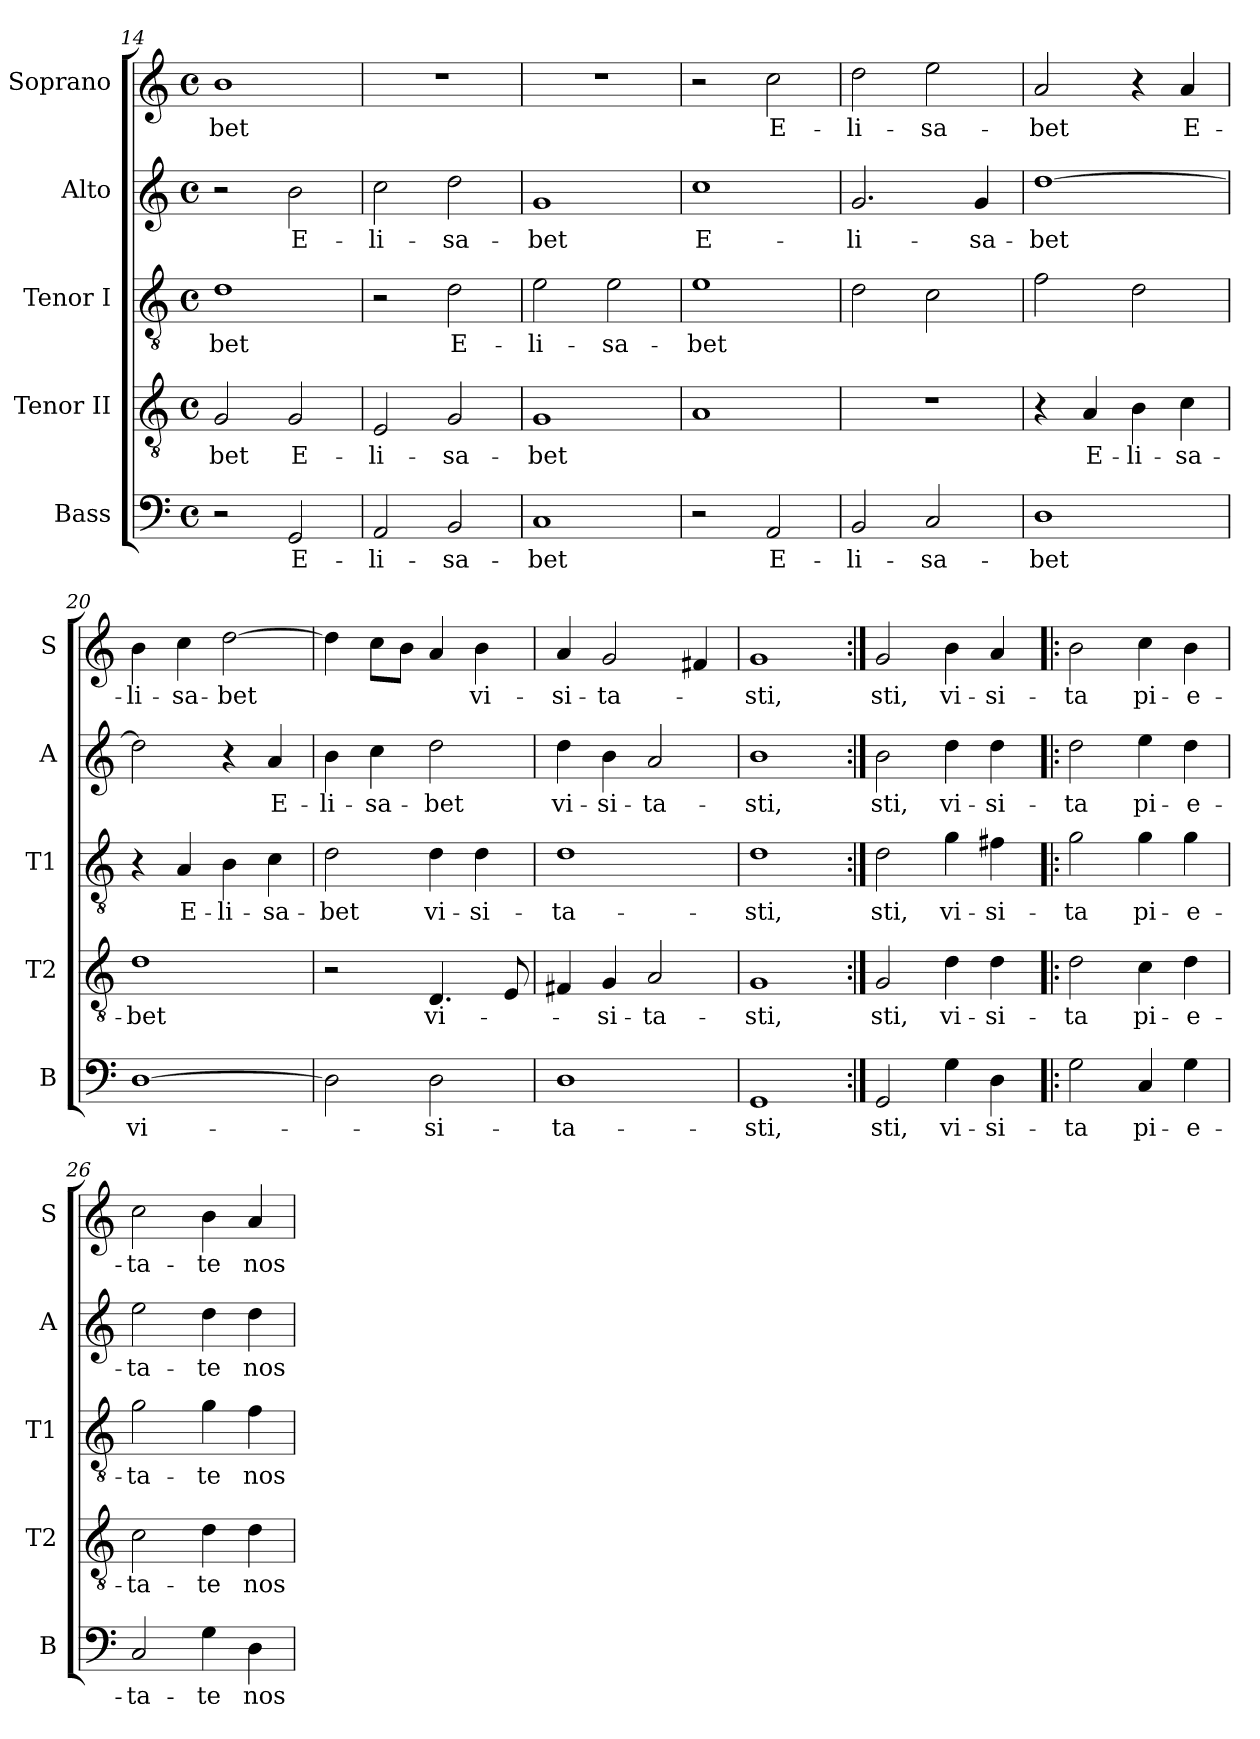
**kern	**text	**kern	**text	**kern	**text	**kern	**text	**kern	**text
*part5	*part5	*part4	*part4	*part3	*part3	*part2	*part2	*part1	*part1
*staff5	*staff5	*staff4	*staff4	*staff3	*staff3	*staff2	*staff2	*staff1	*staff1
*I"Bass	*	*I"Tenor II	*	*I"Tenor I	*	*I"Alto	*	*I"Soprano	*
*I'B	*	*I'T2	*	*I'T1	*	*I'A	*	*I'S	*
*clefF4	*	*clefGv2	*	*clefGv2	*	*clefG2	*	*clefG2	*
*k[]	*	*k[]	*	*k[]	*	*k[]	*	*k[]	*
*C:	*	*C:	*	*C:	*	*C:	*	*C:	*
*M4/4	*	*M4/4	*	*M4/4	*	*M4/4	*	*M4/4	*
*met(c)	*	*met(c)	*	*met(c)	*	*met(c)	*	*met(c)	*
=14	=14	=14	=14	=14	=14	=14	=14	=14	=14
2r	.	2G/	-bet	1d	-bet	2r	.	1b	-bet
2GG/	E-	2G/	E-	.	.	2b\	E-	.	.
=15	=15	=15	=15	=15	=15	=15	=15	=15	=15
2AA/	-li-	2E/	-li-	2r	.	2cc\	-li-	1r	.
2BB/	-sa-	2G/	-sa-	2d\	E-	2dd\	-sa-	.	.
=16	=16	=16	=16	=16	=16	=16	=16	=16	=16
1C	-bet	1G	-bet	2e\	-li-	1g	-bet	1r	.
.	.	.	.	2e\	-sa-	.	.	.	.
=17	=17	=17	=17	=17	=17	=17	=17	=17	=17
2r	.	1A	.	1e	-bet	1cc	E-	2r	.
2AA/	E-	.	.	.	.	.	.	2cc\	E-
=18	=18	=18	=18	=18	=18	=18	=18	=18	=18
2BB/	-li-	1r	.	2d\	.	2.g/	-li-	2dd\	-li-
2C/	-sa-	.	.	2c\	.	.	.	2ee\	-sa-
.	.	.	.	.	.	4g/	-sa-	.	.
=19	=19	=19	=19	=19	=19	=19	=19	=19	=19
1D	-bet	4r	.	2f\	.	[1dd	-bet	2a/	-bet
.	.	4A/	E-	.	.	.	.	.	.
.	.	4B\	-li-	2d\	.	.	.	4r	.
.	.	4c\	-sa-	.	.	.	.	4a/	E-
!!LO:PB:g=z
=20	=20	=20	=20	=20	=20	=20	=20	=20	=20
[1D	vi-	1d	-bet	4r	.	2dd\]	.	4b\	-li-
.	.	.	.	4A/	E-	.	.	4cc\	-sa-
.	.	.	.	4B\	-li-	4r	.	[2dd\	-bet
.	.	.	.	4c\	-sa-	4a/	E-	.	.
=21	=21	=21	=21	=21	=21	=21	=21	=21	=21
2D\]	.	2r	.	2d\	-bet	4b\	-li-	4dd\]	.
.	.	.	.	.	.	4cc\	-sa-	8cc\L	.
.	.	.	.	.	.	.	.	8b\J	.
2D\	-si-	4.D/	vi-	4d\	vi-	2dd\	-bet	4a/	.
.	.	.	.	4d\	-si-	.	.	4b\	vi-
.	.	8E/	.	.	.	.	.	.	.
=22	=22	=22	=22	=22	=22	=22	=22	=22	=22
1D	-ta-	4F#X/	.	1d	-ta-	4dd\	vi-	4a/	-si-
.	.	4G/	-si-	.	.	4b\	-si-	2g/	-ta-
.	.	2A/	-ta-	.	.	2a/	-ta-	.	.
.	.	.	.	.	.	.	.	4f#X/	.
=23	=23	=23	=23	=23	=23	=23	=23	=23	=23
1GG	-sti,	1G	-sti,	1d	-sti,	1b	-sti,	1g	-sti,
=24:|!	=24:|!	=24:|!	=24:|!	=24:|!	=24:|!	=24:|!	=24:|!	=24:|!	=24:|!
2GG/	sti,	2G/	sti,	2d\	sti,	2b\	sti,	2g/	sti,
4G\	vi-	4d\	vi-	4g\	vi-	4dd\	vi-	4b\	vi-
4D\	-si-	4d\	-si-	4f#X\	-si-	4dd\	-si-	4a/	-si-
=25!|:	=25!|:	=25!|:	=25!|:	=25!|:	=25!|:	=25!|:	=25!|:	=25!|:	=25!|:
2G\	-ta	2d\	-ta	2g\	-ta	2dd\	-ta	2b\	-ta
4C/	pi-	4c\	pi-	4g\	pi-	4ee\	pi-	4cc\	pi-
4G\	-e-	4d\	-e-	4g\	-e-	4dd\	-e-	4b\	-e-
=26	=26	=26	=26	=26	=26	=26	=26	=26	=26
2C/	-ta-	2c\	-ta-	2g\	-ta-	2ee\	-ta-	2cc\	-ta-
4G\	-te	4d\	-te	4g\	-te	4dd\	-te	4b\	-te
4D\	nos	4d\	nos	4f\	nos	4dd\	nos	4a/	nos
=	=	=	=	=	=	=	=	=	=
*-	*-	*-	*-	*-	*-	*-	*-	*-	*-
